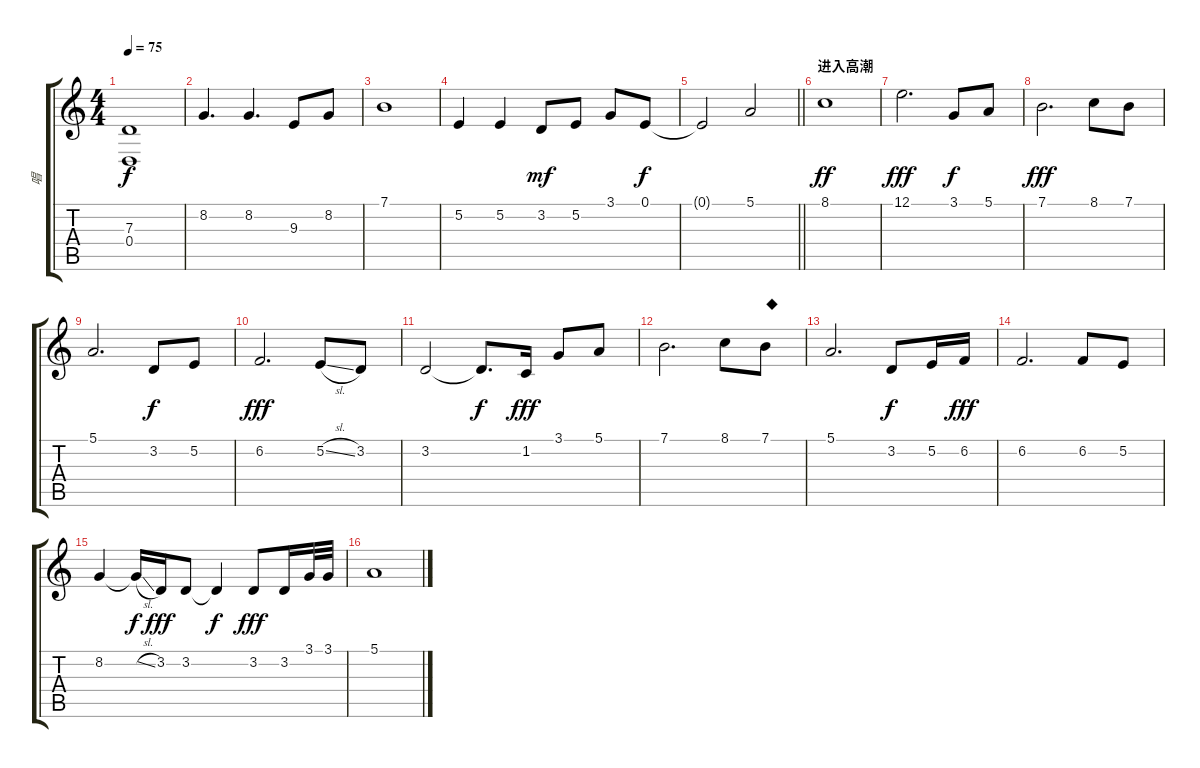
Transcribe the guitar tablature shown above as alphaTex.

\track ("唱" "唱") {instrument vibraphone}
\staff {score tabs}
\tuning (E4 B3 G3 D3 A2 E2) {hide}
\ts (4 4)
\tempo 75
\clef g2
\ks c
(7.3{t} 0.4).1{dy f} |
8.2.4{d} 8.2.4{d} 9.3.8 8.2.8 |
7.1.1 |
5.2.4 5.2.4 3.2.8{dy mf} 5.2.8 3.1.8 0.1.8{dy f} |
\barLineRight lightlight
0.1{t}.2 5.1.2 |
\section ("" "进入高潮")
8.1.1{dy ff} |
12.1.2{d dy fff} 3.1.8{dy f} 5.1.8 |
7.1.2{d dy fff} 8.1.8 7.1.8 |
5.1.2{d} 3.2.8{dy f} 5.2.8 |
6.2.2{d dy fff} 5.2{sl}.8 3.2.8 |
3.2.2 3.2{t}.8{d dy f} 1.2.16{dy fff} 3.1.8 5.1.8 |
7.1.2{d} 8.1.8 7.1.8{txt "◆"} |
5.1.2{d} 3.2.8{dy f} 5.2.16 6.2.16{dy fff} |
6.2.2{d} 6.2.8 5.2.8 |
8.2.4 8.2{sl t}.16{dy f} 3.2.16{dy fff} 3.2.8 3.2{t}.4{dy f} 3.2.8{dy fff} 3.2.16 3.1.32 3.1.32 |
5.1.1
